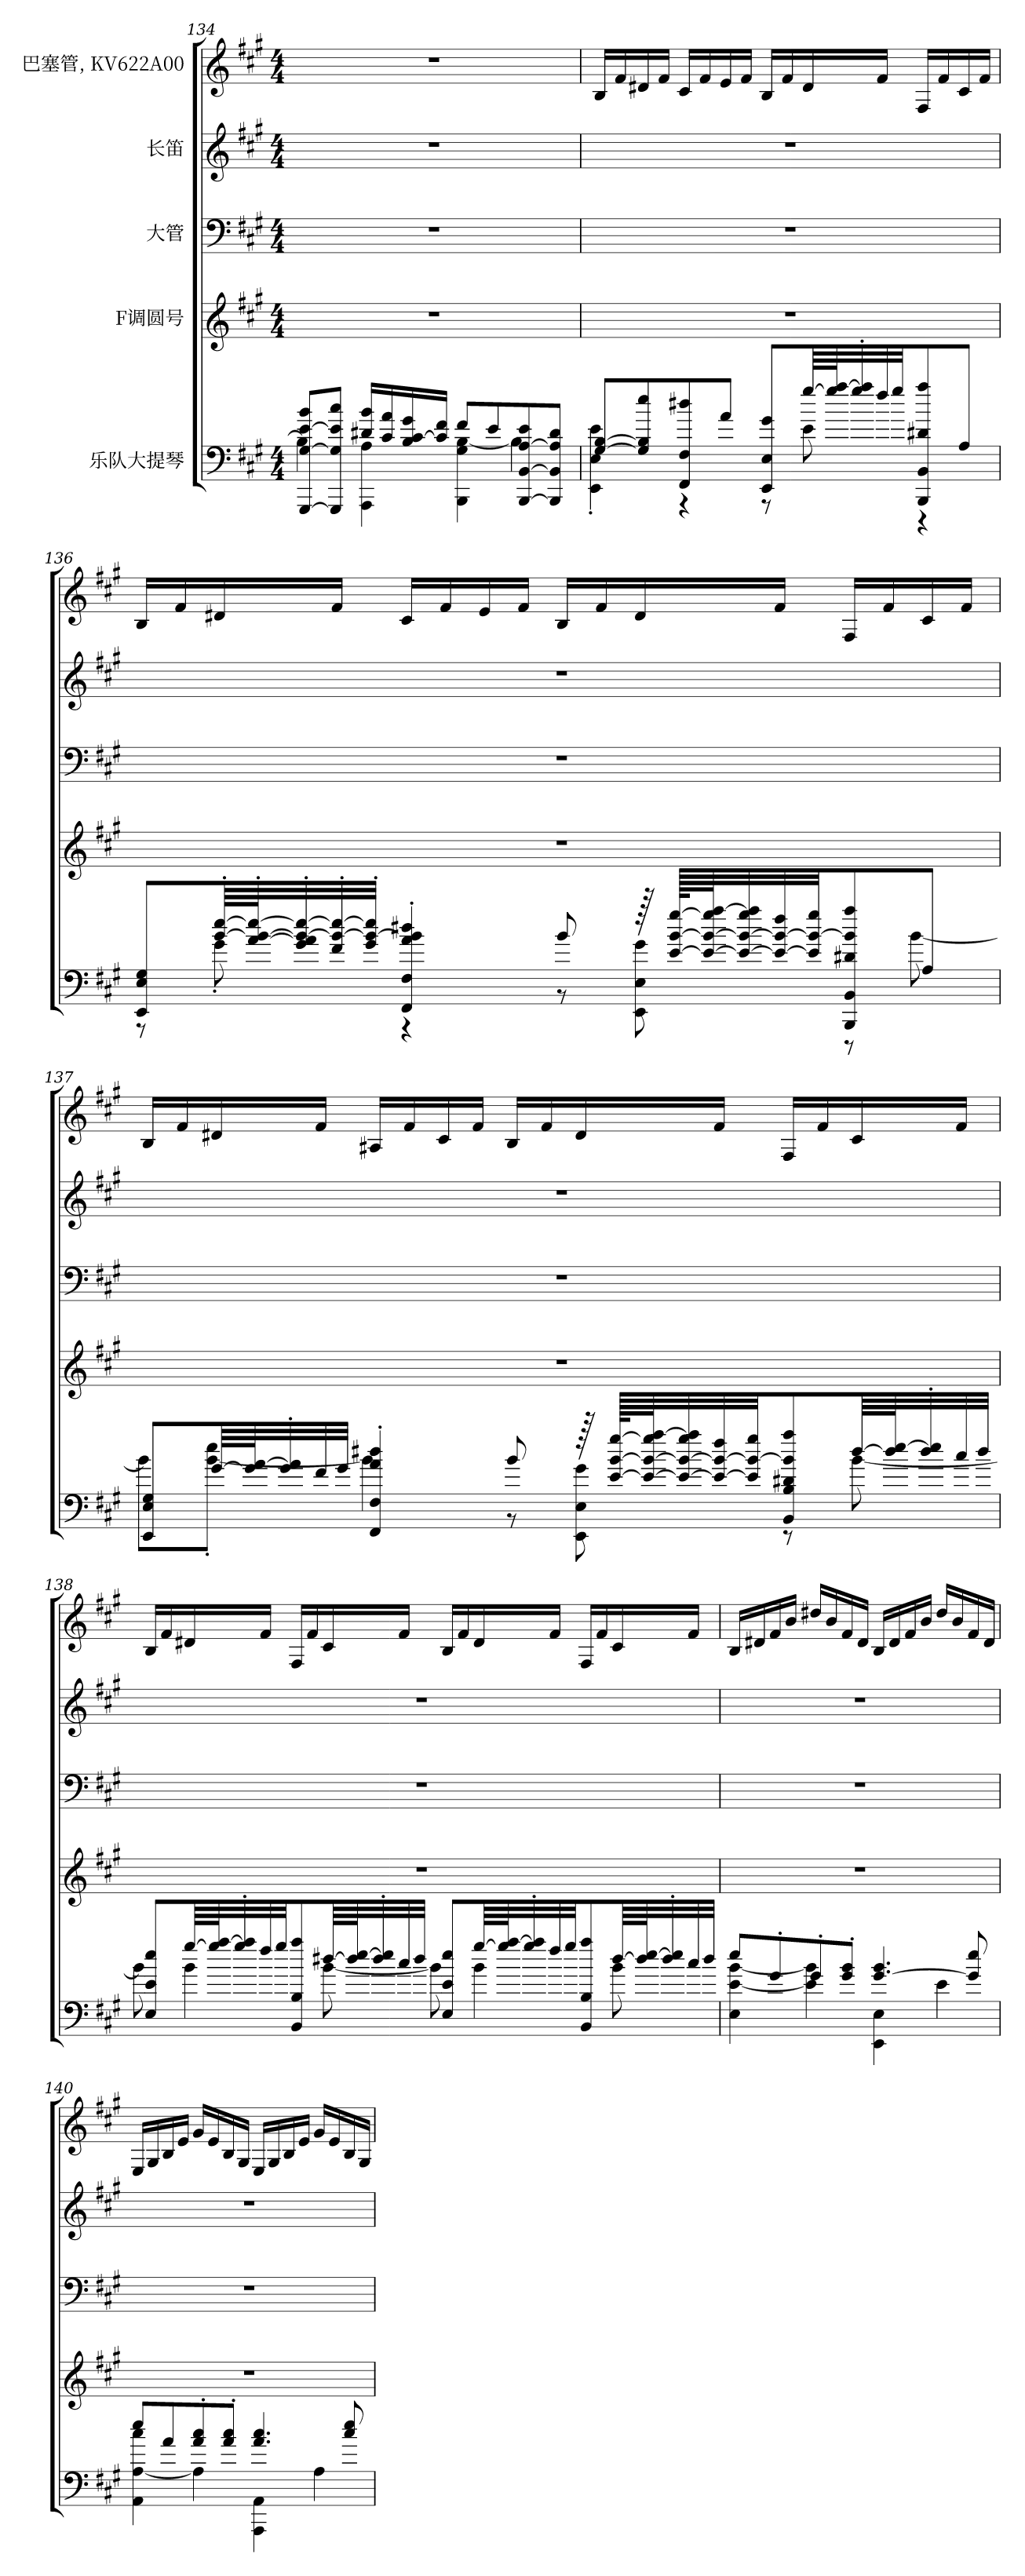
**kern	**kern	**kern	**kern	**kern
*part5	*part4	*part3	*part2	*part1
*staff5	*staff4	*staff3	*staff2	*staff1
*I"乐队大提琴	*I"F调圆号	*I"大管	*I"长笛	*I"巴塞管, KV622A00
*clefF4	*clefG2	*clefF4	*clefG2	*clefG2
*	*ITrd4c7	*	*	*ITrd4c7
*k[f#c#g#]	*k[f#c#]	*k[f#c#g#]	*k[f#c#g#]	*k[f#c#]
*M4/4	*M4/4	*M4/4	*M4/4	*M4/4
=134	=134	=134	=134	=134
*^	*	*	*	*
[8GGG#/ [8G#/ [8e/ 8b/L	4B\]	1r	1r	1r	1r
8GGG#/] 8G#/] 8e/] 8cc#/J	.	.	.	.	.
16d#X/ 16b/LL	4AAA\ 4A\	.	.	.	.
16c#/ 16a/	.	.	.	.	.
16B/ [16c#/ 16g#/	.	.	.	.	.
16c#/] 16f#/JJ	.	.	.	.	.
8f#/L	4BBB\ 4G#\ [4B\	.	.	.	.
8e/	.	.	.	.	.
[8BBB/ [8BB/ [8A/ 8e/	4B\]	.	.	.	.
8BBB/] 8BB/] 8A/] 8d#/J	.	.	.	.	.
!!LO:PB:g=z
=135	=135	=135	=135	=135	=135
[8G#/ [8B/L	4EE\' 4E\' 4e\'	1r	1r	1r	16E/LL
.	.	.	.	.	16B/
8G#/] 8B/] 8ee/	.	.	.	.	16G#X/
.	.	.	.	.	16B/JJ
8FF#/ 8F#/ 8dd#X/	4r	.	.	.	16F#/LL
.	.	.	.	.	16B/
8a/J	.	.	.	.	16A/
.	.	.	.	.	16B/JJ
8EE/ 8E/ 8g#/L	8r	.	.	.	16E/LL
.	.	.	.	.	16B/
[64gg#/LLL	8e\	.	.	.	16G#/
64gg#/] [64aa/J	.	.	.	.	.
32gg#/' 32aa/]'	.	.	.	.	.
32ff#/	.	.	.	.	16B/JJ
32gg#/JJ	.	.	.	.	.
8BBB/ 8BB/ 8d#X/ 8aa/	4r	.	.	.	16BB/LL
.	.	.	.	.	16B/
8A/J	.	.	.	.	16F#/
.	.	.	.	.	16B/JJ
!!LO:LB:g=z
=136	=136	=136	=136	=136	=136
8EE/ 8E/ 8G#/L	8r	1r	1r	1r	16E/LL
.	.	.	.	.	16B/
[64b/' [64ee/'LLL	8g#'\	.	.	.	16G#X/
[64a/' 64b/_' 64ee/_'J	.	.	.	.	.
32g#/' 32a/]' 32b/_' 32ee/_'	.	.	.	.	.
32f#/' 32b/_' 32ee/_'	.	.	.	.	16B/JJ
32g#/' 32b/_' 32ee/]'JJJ	.	.	.	.	.
4FF#/' 4F#/' 4a/' 4b/]' 4dd#X/'	4r	.	.	.	16F#/LL
.	.	.	.	.	16B/
.	.	.	.	.	16A/
.	.	.	.	.	16B/JJ
8b/	8r	.	.	.	16E/LL
.	.	.	.	.	16B/
128r	8EE\ 8E\ 8g#\	.	.	.	16G#/
[128e/ [128b/ [128gg#/KLLLL	.	.	.	.	.
64e/_ 64b/_ 64gg#/] [64aa/J	.	.	.	.	.
32e/_ 32b/_ 32gg#/ 32aa/]	.	.	.	.	.
32e/_ 32b/_ 32ff#/	.	.	.	.	16B/JJ
32e/] 32b/_ 32gg#/JJ	.	.	.	.	.
8BBB/ 8BB/ 8d#X/ 8b/] 8aa/	8r	.	.	.	16BB/LL
.	.	.	.	.	16B/
8A/J	[8b\	.	.	.	16F#/
.	.	.	.	.	16B/JJ
!!LO:PB:g=z
=137	=137	=137	=137	=137	=137
8EE/ 8E/ 8G#/L	8b\L]	1r	1r	1r	16E/LL
.	.	.	.	.	16B/
[64g#/LLL	[8b\' 8ee\'J	.	.	.	16G#X/
64g#/] [64a/J	.	.	.	.	.
32g#/' 32a/]'	.	.	.	.	.
32f#/	.	.	.	.	16B/JJ
32g#/JJJ	.	.	.	.	.
4FF#/' 4F#/' 4a/' 4dd#X/'	4b\]	.	.	.	16D#X/LL
.	.	.	.	.	16B/
.	.	.	.	.	16F#/
.	.	.	.	.	16B/JJ
8b/	8r	.	.	.	16E/LL
.	.	.	.	.	16B/
128r	8EE\ 8E\ 8g#\	.	.	.	16G#/
[128e/ [128b/ [128gg#/KLLLL	.	.	.	.	.
64e/_ 64b/_ 64gg#/] [64aa/J	.	.	.	.	.
32e/_ 32b/_ 32gg#/ 32aa/]	.	.	.	.	.
32e/_ 32b/_ 32ff#/	.	.	.	.	16B/JJ
32e/] 32b/_ 32gg#/JJ	.	.	.	.	.
8BB/ 8B/ 8d#X/ 8b/] 8aa/	8r	.	.	.	16BB/LL
.	.	.	.	.	16B/
[64dd#/LLL	[8b\	.	.	.	16F#/
64dd#/] [64ee/J	.	.	.	.	.
32dd#/' 32ee/]'	.	.	.	.	.
32cc#/	.	.	.	.	16B/JJ
32dd#/JJJ	.	.	.	.	.
!!LO:LB:g=z
=138	=138	=138	=138	=138	=138
8E/ 8e/ 8ee/L	8b\]	1r	1r	1r	16E/LL
.	.	.	.	.	16B/
[64gg#/LLL	4b\	.	.	.	16G#X/
64gg#/] [64aa/J	.	.	.	.	.
32gg#/' 32aa/]'	.	.	.	.	.
32ff#/	.	.	.	.	16B/JJ
32gg#/JJ	.	.	.	.	.
8BB/ 8B/ 8aa/	.	.	.	.	16BB/LL
.	.	.	.	.	16B/
[64dd#X/LLL	[8b\	.	.	.	16F#/
64dd#/] [64ee/J	.	.	.	.	.
32dd#/' 32ee/]'	.	.	.	.	.
32cc#/	.	.	.	.	16B/JJ
32dd#/JJJ	.	.	.	.	.
8E/ 8e/ 8ee/L	8b\]	.	.	.	16E/LL
.	.	.	.	.	16B/
[64gg#/LLL	4b\	.	.	.	16G#/
64gg#/] [64aa/J	.	.	.	.	.
32gg#/' 32aa/]'	.	.	.	.	.
32ff#/	.	.	.	.	16B/JJ
32gg#/JJ	.	.	.	.	.
8BB/ 8B/ 8aa/	.	.	.	.	16BB/LL
.	.	.	.	.	16B/
[64dd#/LLL	8b\	.	.	.	16F#/
64dd#/] [64ee/J	.	.	.	.	.
32dd#/' 32ee/]'	.	.	.	.	.
32cc#/	.	.	.	.	16B/JJ
32dd#/JJJ	.	.	.	.	.
!!LO:PB:g=z
=139	=139	=139	=139	=139	=139
8ee/L	4E\ [4e\ [4b\	1r	1r	1r	16E/LL
.	.	.	.	.	16G#X/
8g#'/	.	.	.	.	16B/
.	.	.	.	.	16e/JJ
8g#'/	4e\] 4b\]	.	.	.	16g#X/LL
.	.	.	.	.	16e/
8g#/' 8b/'J	.	.	.	.	16B/
.	.	.	.	.	16G#/JJ
[4.g#/ 4.b/	4EE\ 4E\	.	.	.	16E/LL
.	.	.	.	.	16G#/
.	.	.	.	.	16B/
.	.	.	.	.	16e/JJ
.	4e\	.	.	.	16g#/LL
.	.	.	.	.	16e/
8g#/] 8ee/	.	.	.	.	16B/
.	.	.	.	.	16G#/JJ
=140	=140	=140	=140	=140	=140
8ee/L	4AA\ [4A\ 4cc#\	1r	1r	1r	16AA/LL
.	.	.	.	.	16C#/
8a/	.	.	.	.	16E/
.	.	.	.	.	16A/JJ
8a/' 8cc#/'	4A\]	.	.	.	16c#/LL
.	.	.	.	.	16A/
8a/' 8cc#/'J	.	.	.	.	16E/
.	.	.	.	.	16C#/JJ
4.a/ 4.cc#/	4AAA\ 4AA\	.	.	.	16AA/LL
.	.	.	.	.	16C#/
.	.	.	.	.	16E/
.	.	.	.	.	16A/JJ
.	4A\	.	.	.	16c#/LL
.	.	.	.	.	16A/
8cc#/ 8ee/	.	.	.	.	16E/
.	.	.	.	.	16C#/JJ
*v	*v	*	*	*	*
=	=	=	=	=
*-	*-	*-	*-	*-
